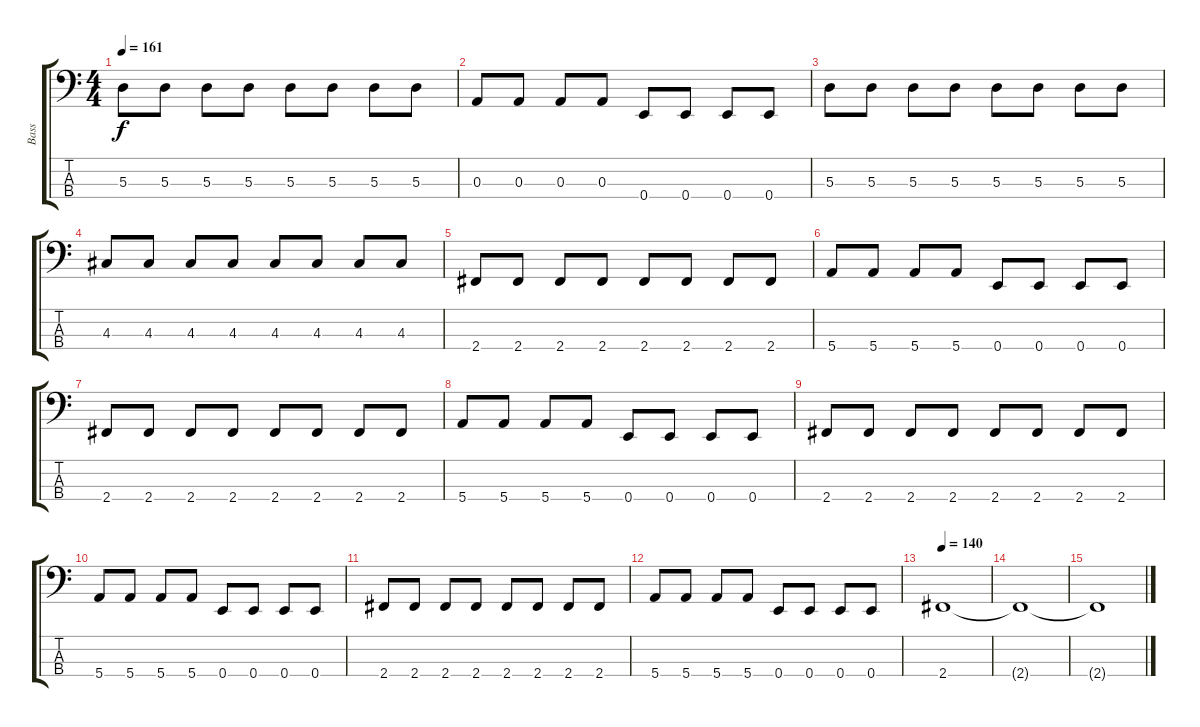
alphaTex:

\track ("Bass" "Bass") {instrument electricbasspick}
\staff {score tabs}
\tuning (G2 D2 A1 E1) {hide}
\ts (4 4)
\tempo 161
\clef f4
\ks c
5.3.8{dy f} 5.3.8 5.3.8 5.3.8 5.3.8 5.3.8 5.3.8 5.3.8 |
0.3.8 0.3.8 0.3.8 0.3.8 0.4.8 0.4.8 0.4.8 0.4.8 |
5.3.8 5.3.8 5.3.8 5.3.8 5.3.8 5.3.8 5.3.8 5.3.8 |
4.3.8 4.3.8 4.3.8 4.3.8 4.3.8 4.3.8 4.3.8 4.3.8 |
2.4.8 2.4.8 2.4.8 2.4.8 2.4.8 2.4.8 2.4.8 2.4.8 |
5.4.8 5.4.8 5.4.8 5.4.8 0.4.8 0.4.8 0.4.8 0.4.8 |
2.4.8 2.4.8 2.4.8 2.4.8 2.4.8 2.4.8 2.4.8 2.4.8 |
5.4.8 5.4.8 5.4.8 5.4.8 0.4.8 0.4.8 0.4.8 0.4.8 |
2.4.8 2.4.8 2.4.8 2.4.8 2.4.8 2.4.8 2.4.8 2.4.8 |
5.4.8 5.4.8 5.4.8 5.4.8 0.4.8 0.4.8 0.4.8 0.4.8 |
2.4.8 2.4.8 2.4.8 2.4.8 2.4.8 2.4.8 2.4.8 2.4.8 |
5.4.8 5.4.8 5.4.8 5.4.8 0.4.8 0.4.8 0.4.8 0.4.8 |
\tempo 140
2.4.1 |
2.4{t}.1 |
2.4{t}.1
